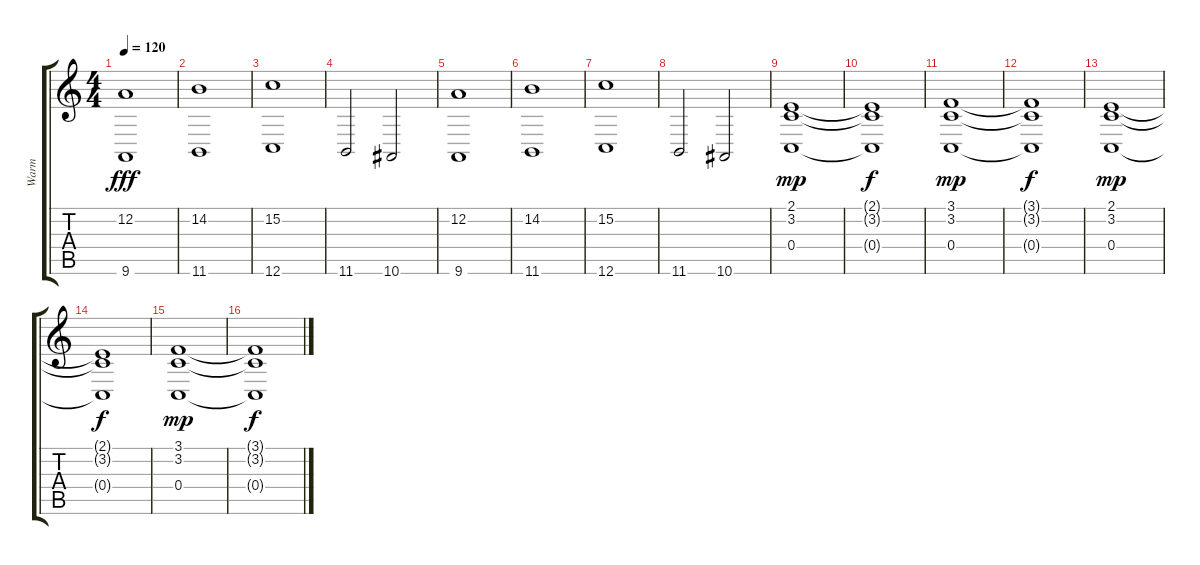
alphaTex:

\track ("Warm" "Warm") {instrument pad2warm}
\staff {score tabs}
\tuning (D4 A3 F3 C3 G2 C2) {hide}
\ts (4 4)
\tempo 120
\clef g2
\ks c
(12.2 9.6).1{dy fff} |
(14.2 11.6).1 |
(15.2 12.6).1 |
11.6.2 10.6.2 |
(12.2 9.6).1 |
(14.2 11.6).1 |
(15.2 12.6).1 |
11.6.2 10.6.2 |
(2.1 3.2 0.4).1{dy mp} |
(2.1{t} 3.2{t} 0.4{t}).1{dy f} |
(3.1 3.2 0.4).1{dy mp} |
(3.1{t} 3.2{t} 0.4{t}).1{dy f} |
(2.1 3.2 0.4).1{dy mp} |
(2.1{t} 3.2{t} 0.4{t}).1{dy f} |
(3.1 3.2 0.4).1{dy mp} |
(3.1{t} 3.2{t} 0.4{t}).1{dy f}
